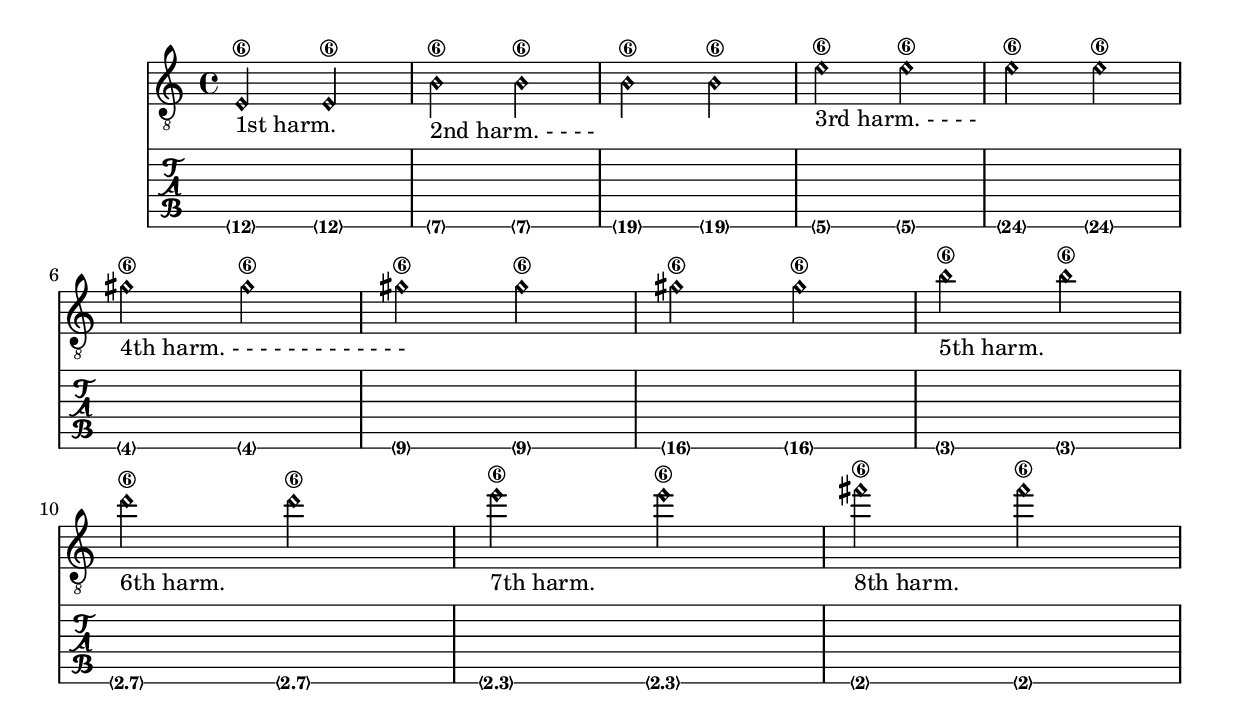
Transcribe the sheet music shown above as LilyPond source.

%% DO NOT EDIT this file manually; it is automatically
%% generated from LSR http://lsr.dsi.unimi.it
%% Make any changes in LSR itself, or in Documentation/snippets/new/ ,
%% and then run scripts/auxiliar/makelsr.py
%%
%% This file is in the public domain.
\version "2.14.2"

\header {
  lsrtags = "fretted-strings"

%% Translation of GIT committish: b482c3e5b56c3841a88d957e0ca12964bd3e64fa
  texidoces = "
Referencia para armónicos sobre cuerdas al aire (armónicos naturales):

"
  doctitlees = "Referencia para armónicos sobre cuerdas al aire"

%% Translation of GIT committish: f86f00c1a8de0f034ba48506de2801c074bd5422
  texidocde = "
Referenz für Flageolett von offenen Saiten:
"
  doctitlede = "Referenz für Flageolett von offenen Saiten"

%% Translation of GIT committish: 3b125956b08d27ef39cd48bfa3a2f1e1bb2ae8b4
  texidocfr = "
Table des harmoniques sur corde à vide (harmoniques naturelles) :

"
  doctitlefr = "Table des harmoniques sur corde à vide"



  texidoc = "
This snippet demonstrates open-string harmonics

"
  doctitle = "Open string harmonics in tablature"
} % begin verbatim

openStringHarmonics = {
  %first harmonic
  \harmonicByFret #12 e,2\6_\markup{"1st harm."}
  \harmonicByRatio #1/2 e,\6
  %second harmonic
  \harmonicByFret #7 e,\6_\markup{"2nd harm. - - - -"}
  \harmonicByRatio #1/3 e,\6
  \harmonicByFret #19 e,\6
  \harmonicByRatio #2/3 e,\6
  %\harmonicByFret #19 < e,\6 a,\5 d\4 >
  %\harmonicByRatio #2/3 < e,\6 a,\5 d\4 >
  %third harmonic
  \harmonicByFret #5 e,\6_\markup{"3rd harm. - - - -"}
  \harmonicByRatio #1/4 e,\6
  \harmonicByFret #24 e,\6
  \harmonicByRatio #3/4 e,\6
  \break
  %fourth harmonic
  \harmonicByFret #4 e,\6_\markup{"4th harm. - - - - - - - - - - - - -"}
  \harmonicByRatio #1/5 e,\6
  \harmonicByFret #9 e,\6
  \harmonicByRatio #2/5 e,\6
  \harmonicByFret #16 e,\6
  \harmonicByRatio #3/5 e,\6
  %fifth harmonic
  \harmonicByFret #3 e,\6_\markup{"5th harm."}
  \harmonicByRatio #1/6 e,\6
  \break
  %sixth harmonic
  \harmonicByFret #2.7 e,\6_\markup{"6th harm."}
  \harmonicByRatio #1/7 e,\6
  %seventh harmonic
  \harmonicByFret #2.3 e,\6_\markup{"7th harm."}
  \harmonicByRatio #1/8 e,\6
  %eighth harmonic
  \harmonicByFret #2 e,\6_\markup{"8th harm."}
  \harmonicByRatio #1/9 e,\6
}

\score {
  <<
    \new Staff {
      \new Voice {
        \clef "treble_8"
        \openStringHarmonics
      }
    }
    \new TabStaff {
      \new TabVoice {
        \openStringHarmonics
      }
    }
  >>
}
